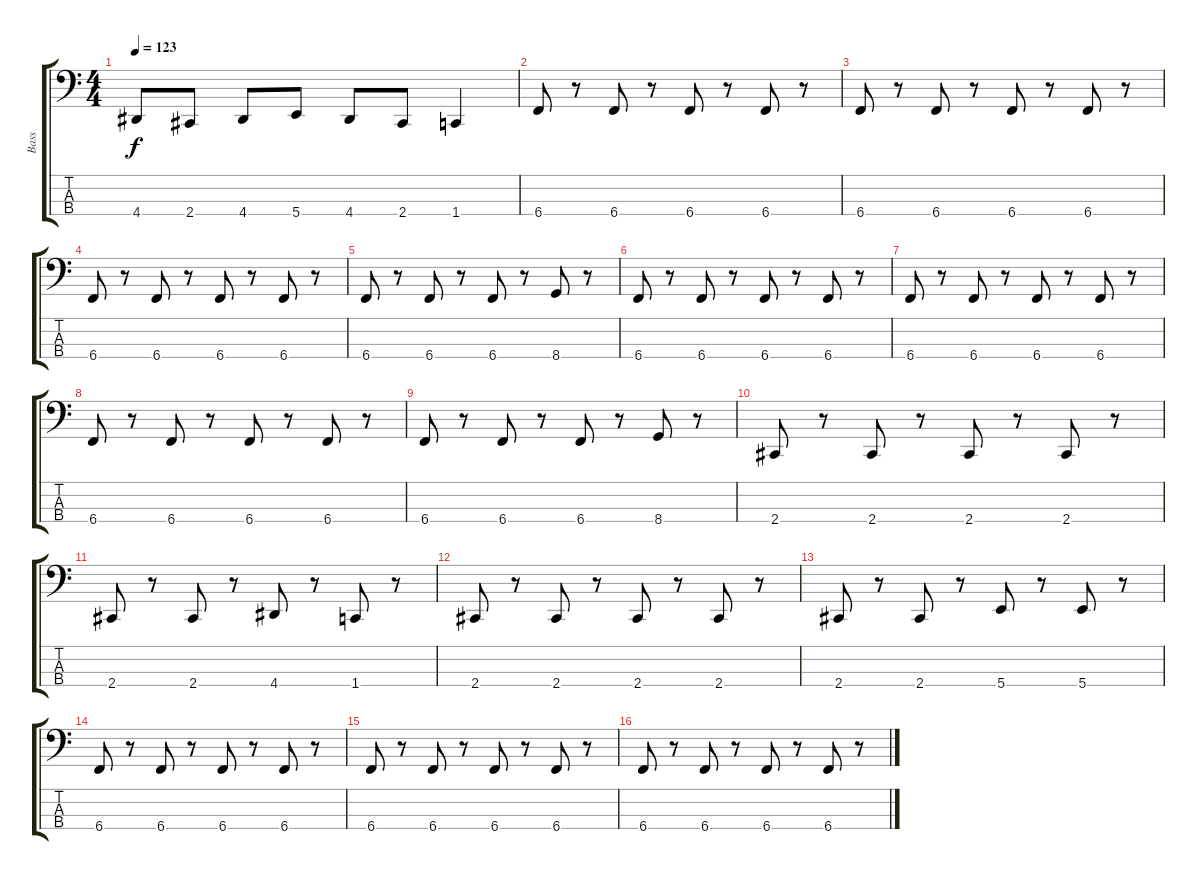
\track ("Bass" "Bass") {instrument electricbassfinger}
\staff {score tabs}
\tuning (E2 B1 Gb1 B0) {hide}
\ts (4 4)
\tempo 123
\clef f4
\ks c
4.4.8{dy f} 2.4.8 4.4.8 5.4.8 4.4.8 2.4.8 1.4.4 |
6.4.8 r.8 6.4.8 r.8 6.4.8 r.8 6.4.8 r.8 |
6.4.8 r.8 6.4.8 r.8 6.4.8 r.8 6.4.8 r.8 |
6.4.8 r.8 6.4.8 r.8 6.4.8 r.8 6.4.8 r.8 |
6.4.8 r.8 6.4.8 r.8 6.4.8 r.8 8.4.8 r.8 |
6.4.8 r.8 6.4.8 r.8 6.4.8 r.8 6.4.8 r.8 |
6.4.8 r.8 6.4.8 r.8 6.4.8 r.8 6.4.8 r.8 |
6.4.8 r.8 6.4.8 r.8 6.4.8 r.8 6.4.8 r.8 |
6.4.8 r.8 6.4.8 r.8 6.4.8 r.8 8.4.8 r.8 |
2.4.8 r.8 2.4.8 r.8 2.4.8 r.8 2.4.8 r.8 |
2.4.8 r.8 2.4.8 r.8 4.4.8 r.8 1.4.8 r.8 |
2.4.8 r.8 2.4.8 r.8 2.4.8 r.8 2.4.8 r.8 |
2.4.8 r.8 2.4.8 r.8 5.4.8 r.8 5.4.8 r.8 |
6.4.8 r.8 6.4.8 r.8 6.4.8 r.8 6.4.8 r.8 |
6.4.8 r.8 6.4.8 r.8 6.4.8 r.8 6.4.8 r.8 |
6.4.8 r.8 6.4.8 r.8 6.4.8 r.8 6.4.8 r.8
